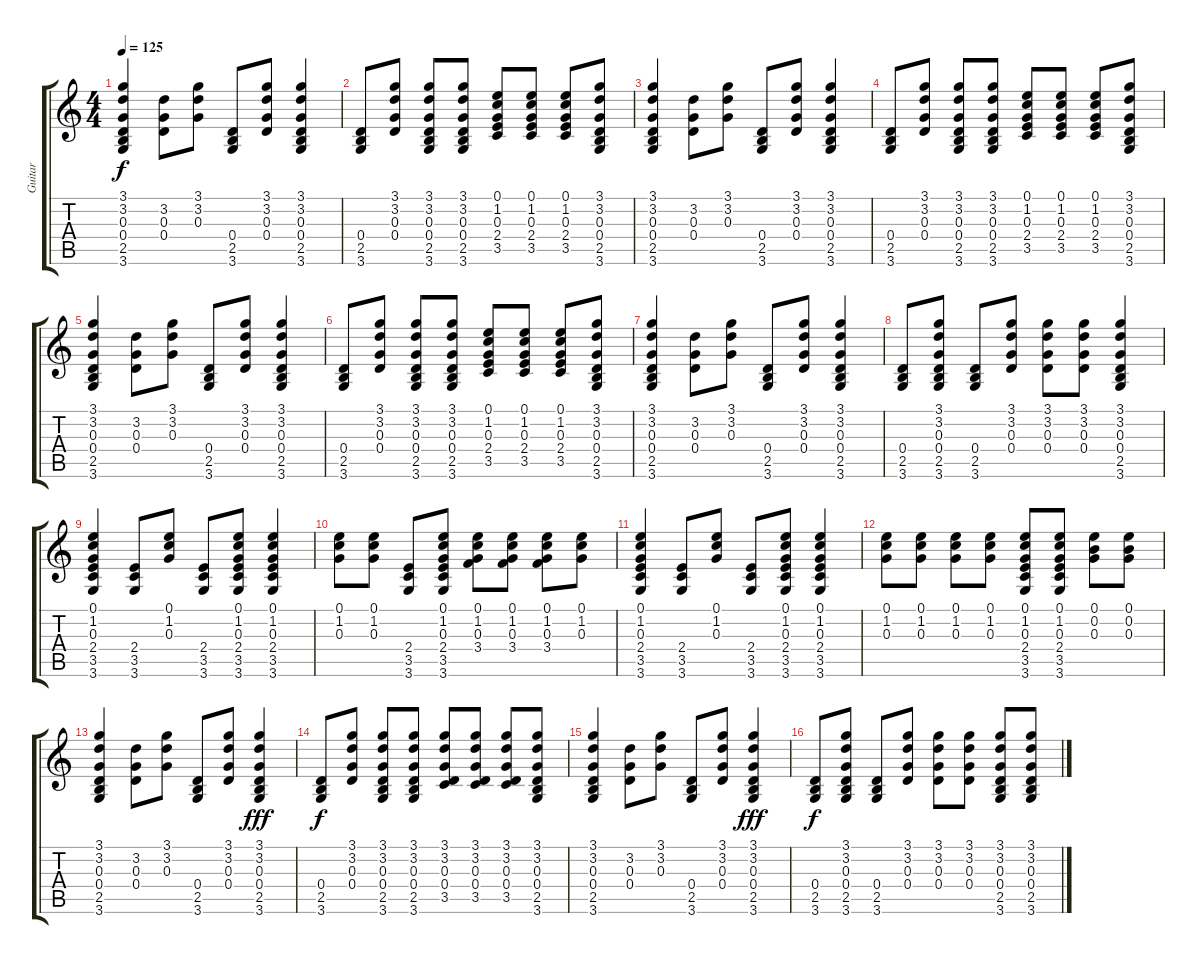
\track ("Guitar" "Guitar") {instrument acousticguitarsteel}
\staff {score tabs}
\tuning (E4 B3 G3 D3 A2 E2) {hide}
\ts (4 4)
\tempo 125
\clef g2
\ks c
(3.1 3.2 0.3 0.4 2.5 3.6).4{dy f instrument acousticguitarsteel} (3.2 0.3 0.4).8 (3.1 3.2 0.3).8 (0.4 2.5 3.6).8 (3.1 3.2 0.3 0.4).8 (3.1 3.2 0.3 0.4 2.5 3.6).4 |
(0.4 2.5 3.6).8 (3.1 3.2 0.3 0.4).8 (3.1 3.2 0.3 0.4 2.5 3.6).8 (3.1 3.2 0.3 0.4 2.5 3.6).8 (0.1 1.2 0.3 2.4 3.5).8 (0.1 1.2 0.3 2.4 3.5).8 (0.1 1.2 0.3 2.4 3.5).8 (3.1 3.2 0.3 0.4 2.5 3.6).8 |
(3.1 3.2 0.3 0.4 2.5 3.6).4 (3.2 0.3 0.4).8 (3.1 3.2 0.3).8 (0.4 2.5 3.6).8 (3.1 3.2 0.3 0.4).8 (3.1 3.2 0.3 0.4 2.5 3.6).4 |
(0.4 2.5 3.6).8 (3.1 3.2 0.3 0.4).8 (3.1 3.2 0.3 0.4 2.5 3.6).8 (3.1 3.2 0.3 0.4 2.5 3.6).8 (0.1 1.2 0.3 2.4 3.5).8 (0.1 1.2 0.3 2.4 3.5).8 (0.1 1.2 0.3 2.4 3.5).8 (3.1 3.2 0.3 0.4 2.5 3.6).8 |
(3.1 3.2 0.3 0.4 2.5 3.6).4 (3.2 0.3 0.4).8 (3.1 3.2 0.3).8 (0.4 2.5 3.6).8 (3.1 3.2 0.3 0.4).8 (3.1 3.2 0.3 0.4 2.5 3.6).4 |
(0.4 2.5 3.6).8 (3.1 3.2 0.3 0.4).8 (3.1 3.2 0.3 0.4 2.5 3.6).8 (3.1 3.2 0.3 0.4 2.5 3.6).8 (0.1 1.2 0.3 2.4 3.5).8 (0.1 1.2 0.3 2.4 3.5).8 (0.1 1.2 0.3 2.4 3.5).8 (3.1 3.2 0.3 0.4 2.5 3.6).8 |
(3.1 3.2 0.3 0.4 2.5 3.6).4 (3.2 0.3 0.4).8 (3.1 3.2 0.3).8 (0.4 2.5 3.6).8 (3.1 3.2 0.3 0.4).8 (3.1 3.2 0.3 0.4 2.5 3.6).4 |
(0.4 2.5 3.6).8 (3.1 3.2 0.3 0.4 2.5 3.6).8 (0.4 2.5 3.6).8 (3.1 3.2 0.3 0.4).8 (3.1 3.2 0.3 0.4).8 (3.1 3.2 0.3 0.4).8 (3.1 3.2 0.3 0.4 2.5 3.6).4 |
(0.1 1.2 0.3 2.4 3.5 3.6).4 (2.4 3.5 3.6).8 (0.1 1.2 0.3).8 (2.4 3.5 3.6).8 (0.1 1.2 0.3 2.4 3.5 3.6).8 (0.1 1.2 0.3 2.4 3.5 3.6).4 |
(0.1 1.2 0.3).8 (0.1 1.2 0.3).8 (2.4 3.5 3.6).8 (0.1 1.2 0.3 2.4 3.5 3.6).8 (0.1 1.2 0.3 3.4).8 (0.1 1.2 0.3 3.4).8 (0.1 1.2 0.3 3.4).8 (0.1 1.2 0.3).8 |
(0.1 1.2 0.3 2.4 3.5 3.6).4 (2.4 3.5 3.6).8 (0.1 1.2 0.3).8 (2.4 3.5 3.6).8 (0.1 1.2 0.3 2.4 3.5 3.6).8 (0.1 1.2 0.3 2.4 3.5 3.6).4 |
(0.1 1.2 0.3).8 (0.1 1.2 0.3).8 (0.1 1.2 0.3).8 (0.1 1.2 0.3).8 (0.1 1.2 0.3 2.4 3.5 3.6).8 (0.1 1.2 0.3 2.4 3.5 3.6).8 (0.1 0.2 0.3).8 (0.1 0.2 0.3).8 |
(3.1 3.2 0.3 0.4 2.5 3.6).4 (3.2 0.3 0.4).8 (3.1 3.2 0.3).8 (0.4 2.5 3.6).8 (3.1 3.2 0.3 0.4).8 (3.1 3.2 0.3 0.4 2.5 3.6).4{dy fff} |
(0.4 2.5 3.6).8{dy f} (3.1 3.2 0.3 0.4).8 (3.1 3.2 0.3 0.4 2.5 3.6).8 (3.1 3.2 0.3 0.4 2.5 3.6).8 (3.1 3.2 0.3 0.4 3.5).8 (3.1 3.2 0.3 0.4 3.5).8 (3.1 3.2 0.3 0.4 3.5).8 (3.1 3.2 0.3 0.4 2.5 3.6).8 |
(3.1 3.2 0.3 0.4 2.5 3.6).4 (3.2 0.3 0.4).8 (3.1 3.2 0.3).8 (0.4 2.5 3.6).8 (3.1 3.2 0.3 0.4).8 (3.1 3.2 0.3 0.4 2.5 3.6).4{dy fff} |
(0.4 2.5 3.6).8{dy f} (3.1 3.2 0.3 0.4 2.5 3.6).8 (0.4 2.5 3.6).8 (3.1 3.2 0.3 0.4).8 (3.1 3.2 0.3 0.4).8 (3.1 3.2 0.3 0.4).8 (3.1 3.2 0.3 0.4 2.5 3.6).8 (3.1 3.2 0.3 0.4 2.5 3.6).8
